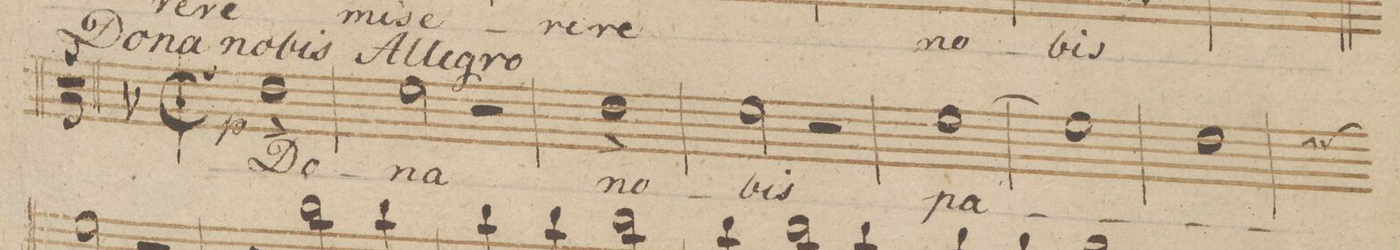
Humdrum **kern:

**kern	**text	**dynam
*I"Alto.	*	*
*clefC3	*	*
*k[b-]	*	*
*met(c|)	*	*
*M2/2	*	*
1e\^<	Do-	p
=2	=2	=2
*2\right	*	*
2f\	-na	.
2r	.	.
=3	=3	=3
1e\^<	no-	.
=4	=4	=4
2f\	-bis	.
2r	.	.
=5	=5	=5
[1f\	pa-	.
=6	=6	=6
1f\]	.	.
=7	=7	=7
1e\	.	.
=8	=8	=8
*-	*-	*-
